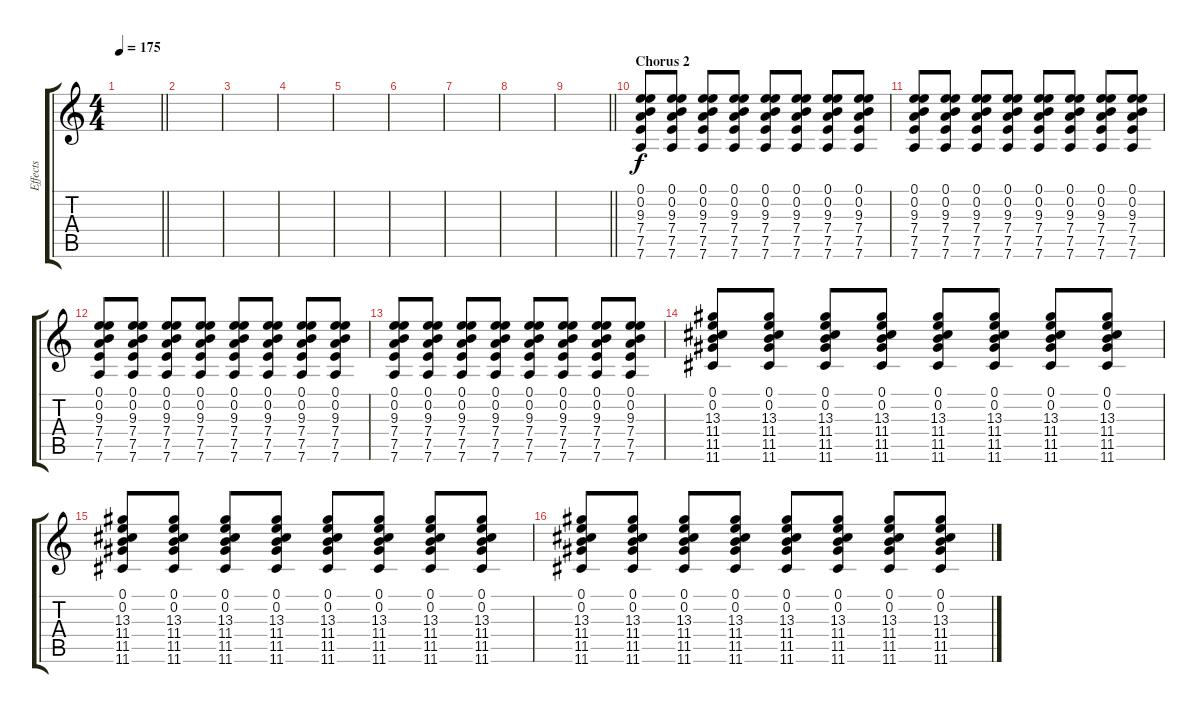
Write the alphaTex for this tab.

\track ("Effects" "Effects") {instrument electricguitarclean}
\staff {score tabs}
\tuning (E4 B3 G3 D3 A2 D2) {hide}
\ts (4 4)
\tempo 175
\clef g2
\barLineRight lightlight
\ks c
|
|
|
|
|
|
|
|
\barLineRight lightlight
|
\section ("" "Chorus 2")
(0.1 0.2 9.3 7.4 7.5 7.6).8{volume 16 instrument electricguitarclean} (0.1 0.2 9.3 7.4 7.5 7.6).8 (0.1 0.2 9.3 7.4 7.5 7.6).8 (0.1 0.2 9.3 7.4 7.5 7.6).8 (0.1 0.2 9.3 7.4 7.5 7.6).8 (0.1 0.2 9.3 7.4 7.5 7.6).8 (0.1 0.2 9.3 7.4 7.5 7.6).8 (0.1 0.2 9.3 7.4 7.5 7.6).8 |
(0.1 0.2 9.3 7.4 7.5 7.6).8 (0.1 0.2 9.3 7.4 7.5 7.6).8 (0.1 0.2 9.3 7.4 7.5 7.6).8 (0.1 0.2 9.3 7.4 7.5 7.6).8 (0.1 0.2 9.3 7.4 7.5 7.6).8 (0.1 0.2 9.3 7.4 7.5 7.6).8 (0.1 0.2 9.3 7.4 7.5 7.6).8 (0.1 0.2 9.3 7.4 7.5 7.6).8 |
(0.1 0.2 9.3 7.4 7.5 7.6).8 (0.1 0.2 9.3 7.4 7.5 7.6).8 (0.1 0.2 9.3 7.4 7.5 7.6).8 (0.1 0.2 9.3 7.4 7.5 7.6).8 (0.1 0.2 9.3 7.4 7.5 7.6).8 (0.1 0.2 9.3 7.4 7.5 7.6).8 (0.1 0.2 9.3 7.4 7.5 7.6).8 (0.1 0.2 9.3 7.4 7.5 7.6).8 |
(0.1 0.2 9.3 7.4 7.5 7.6).8 (0.1 0.2 9.3 7.4 7.5 7.6).8 (0.1 0.2 9.3 7.4 7.5 7.6).8 (0.1 0.2 9.3 7.4 7.5 7.6).8 (0.1 0.2 9.3 7.4 7.5 7.6).8 (0.1 0.2 9.3 7.4 7.5 7.6).8 (0.1 0.2 9.3 7.4 7.5 7.6).8 (0.1 0.2 9.3 7.4 7.5 7.6).8 |
(0.1 0.2 13.3 11.4 11.5 11.6).8 (0.1 0.2 13.3 11.4 11.5 11.6).8 (0.1 0.2 13.3 11.4 11.5 11.6).8 (0.1 0.2 13.3 11.4 11.5 11.6).8 (0.1 0.2 13.3 11.4 11.5 11.6).8 (0.1 0.2 13.3 11.4 11.5 11.6).8 (0.1 0.2 13.3 11.4 11.5 11.6).8 (0.1 0.2 13.3 11.4 11.5 11.6).8 |
(0.1 0.2 13.3 11.4 11.5 11.6).8 (0.1 0.2 13.3 11.4 11.5 11.6).8 (0.1 0.2 13.3 11.4 11.5 11.6).8 (0.1 0.2 13.3 11.4 11.5 11.6).8 (0.1 0.2 13.3 11.4 11.5 11.6).8 (0.1 0.2 13.3 11.4 11.5 11.6).8 (0.1 0.2 13.3 11.4 11.5 11.6).8 (0.1 0.2 13.3 11.4 11.5 11.6).8 |
(0.1 0.2 13.3 11.4 11.5 11.6).8 (0.1 0.2 13.3 11.4 11.5 11.6).8 (0.1 0.2 13.3 11.4 11.5 11.6).8 (0.1 0.2 13.3 11.4 11.5 11.6).8 (0.1 0.2 13.3 11.4 11.5 11.6).8 (0.1 0.2 13.3 11.4 11.5 11.6).8 (0.1 0.2 13.3 11.4 11.5 11.6).8 (0.1 0.2 13.3 11.4 11.5 11.6).8
